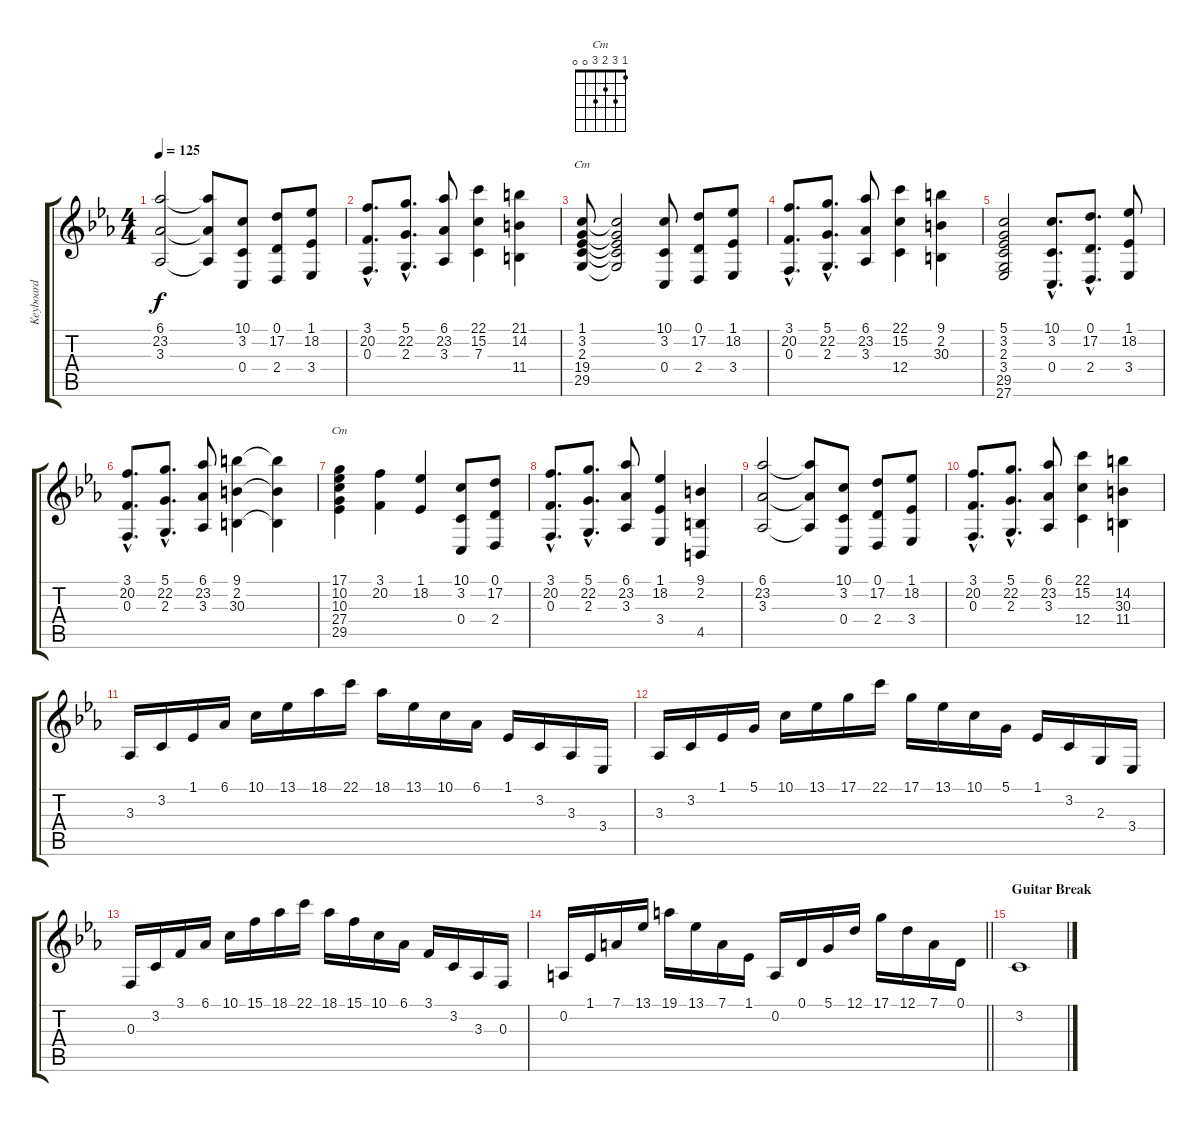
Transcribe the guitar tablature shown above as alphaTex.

\track ("Keyboard" "Keyboard") {instrument stringensemble1}
\staff {score tabs}
\tuning (D4 A3 F3 C3 G2 C2) {hide}
\chord ("Cm" 1 3 2 0 0 0)
\chord ("Cm" 1 3 2 3 0 0)
\ts (4 4)
\tempo 125
\clef g2
\ks cminor
(6.1 23.2 3.3).2{dy f} (6.1{t} 23.2{t} 3.3{t}).8 (10.1 3.2 0.4).8 (0.1 17.2 2.4).8 (1.1 18.2 3.4).8 |
(3.1{hac} 20.2{hac} 0.3{hac}).8{d} (5.1{hac} 22.2{hac} 2.3{hac}).8{d} (6.1 23.2 3.3).8 (22.1 15.2 7.3).4 (21.1 14.2 11.4).4 |
(1.1 3.2 2.3 19.4 29.5).8{ch "Cm" volume 16 instrument acousticgrandpiano} (1.1{t} 3.2{t} 2.3{t} 19.4{t} 29.5{t}).2 (10.1 3.2 0.4).8 (0.1 17.2 2.4).8 (1.1 18.2 3.4).8 |
(3.1{hac} 20.2{hac} 0.3{hac}).8{d} (5.1{hac} 22.2{hac} 2.3{hac}).8{d} (6.1 23.2 3.3).8 (22.1 15.2 12.4).4 (9.1 2.2 30.3).4 |
(5.1 3.2 2.3 3.4 29.5 27.6).2 (10.1{hac} 3.2{hac} 0.4{hac}).8{d} (0.1{hac} 17.2{hac} 2.4{hac}).8{d} (1.1 18.2 3.4).8 |
(3.1{hac} 20.2{hac} 0.3{hac}).8{d} (5.1{hac} 22.2{hac} 2.3{hac}).8{d} (6.1 23.2 3.3).8 (9.1 2.2 30.3).4 (9.1{t} 2.2{t} 30.3{t}).4 |
(17.1 10.2 10.3 27.4 29.5).4{ch "Cm"} (3.1 20.2).4 (1.1 18.2).4 (10.1 3.2 0.4).8 (0.1 17.2 2.4).8 |
(3.1{hac} 20.2{hac} 0.3{hac}).8{d} (5.1{hac} 22.2{hac} 2.3{hac}).8{d} (6.1 23.2 3.3).8 (1.1 18.2 3.4).4 (9.1 2.2 4.5).4 |
(6.1 23.2 3.3).2 (6.1{t} 23.2{t} 3.3{t}).8 (10.1 3.2 0.4).8 (0.1 17.2 2.4).8 (1.1 18.2 3.4).8 |
(3.1{hac} 20.2{hac} 0.3{hac}).8{d} (5.1{hac} 22.2{hac} 2.3{hac}).8{d} (6.1 23.2 3.3).8 (22.1 15.2 12.4).4 (14.2 30.3 11.4).4 |
3.3.16{volume 16 instrument vibraphone} 3.2.16 1.1.16 6.1.16 10.1.16 13.1.16 18.1.16 22.1.16 18.1.16 13.1.16 10.1.16 6.1.16 1.1.16 3.2.16 3.3.16 3.4.16 |
3.3.16 3.2.16 1.1.16 5.1.16 10.1.16 13.1.16 17.1.16 22.1.16 17.1.16 13.1.16 10.1.16 5.1.16 1.1.16 3.2.16 2.3.16 3.4.16 |
0.3.16 3.2.16 3.1.16 6.1.16 10.1.16 15.1.16 18.1.16 22.1.16 18.1.16 15.1.16 10.1.16 6.1.16 3.1.16 3.2.16 3.3.16 0.3.16 |
\barLineRight lightlight
0.2.16 1.1.16 7.1.16 13.1.16 19.1.16 13.1.16 7.1.16 1.1.16 0.2.16 0.1.16 5.1.16 12.1.16 17.1.16 12.1.16 7.1.16 0.1.16 |
\section ("" "Guitar Break")
3.2.1
